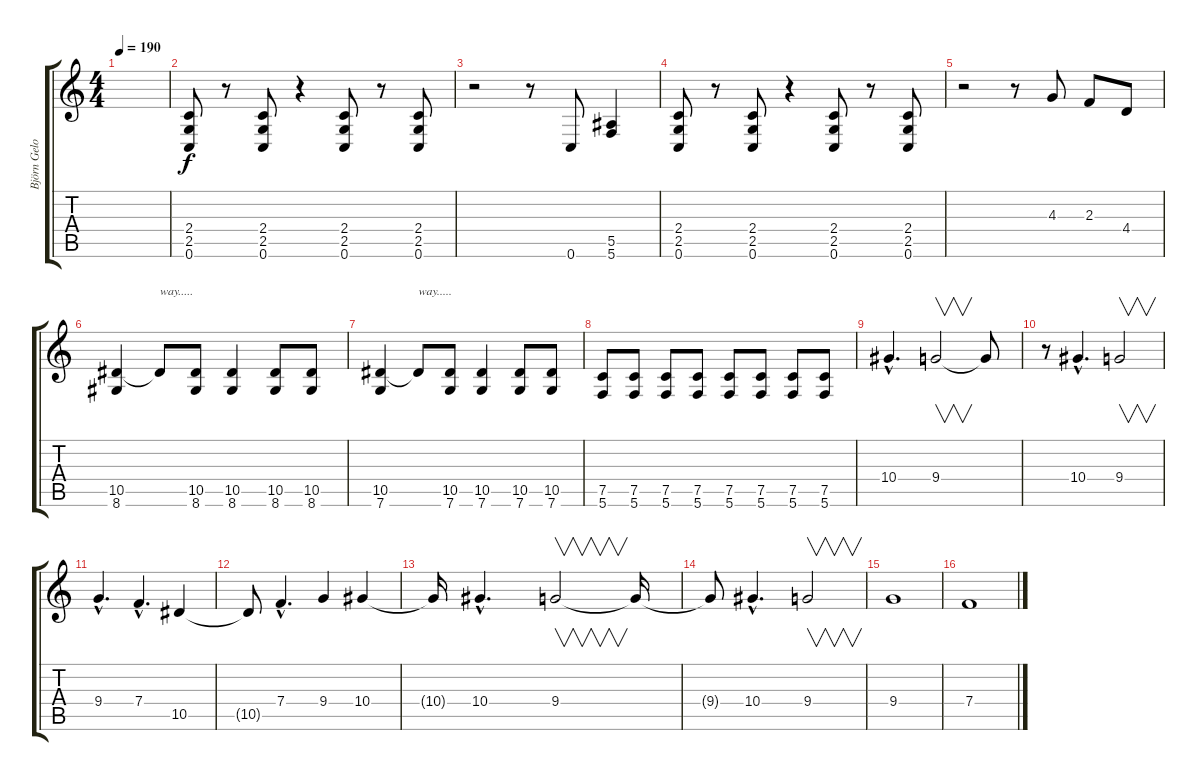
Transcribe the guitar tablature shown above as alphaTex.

\track ("Björn Gelotte" "Björn Gelo") {instrument distortionguitar}
\staff {score tabs}
\tuning (C4 G3 Eb3 Bb2 F2 C2) {hide}
\ts (4 4)
\tempo 190
\clef g2
\ks c
|
(2.4 2.5 0.6).8 r.8 (2.4 2.5 0.6).8 r.4 (2.4 2.5 0.6).8 r.8 (2.4 2.5 0.6).8 |
r.2 r.8 0.6.8 (5.5 5.6).4 |
(2.4 2.5 0.6).8{volume 16} r.8 (2.4 2.5 0.6).8 r.4 (2.4 2.5 0.6).8 r.8 (2.4 2.5 0.6).8 |
r.2 r.8 4.3.8 2.3.8 4.4.8 |
(10.5 8.6).4 10.5{t}.8{txt "way....."} (10.5 8.6).8 (10.5 8.6).4 (10.5 8.6).8 (10.5 8.6).8 |
(10.5 7.6).4 10.5{t}.8{txt "way....."} (10.5 7.6).8 (10.5 7.6).4 (10.5 7.6).8 (10.5 7.6).8 |
(7.5 5.6).8 (7.5 5.6).8 (7.5 5.6).8 (7.5 5.6).8 (7.5 5.6).8 (7.5 5.6).8 (7.5 5.6).8 (7.5 5.6).8 |
10.4{hac}.4{d} 9.4.2{v} 9.4{t}.8 |
r.8 10.4{hac}.4{d} 9.4.2{v} |
9.4{hac}.4{d} 7.4{hac}.4{d} 10.5.4 |
10.5{t}.8 7.4{hac}.4{d} 9.4.4 10.4.4 |
10.4{t}.16 10.4{hac}.4{d} 9.4.2{v} 9.4{t}.16 |
9.4{t}.8 10.4{hac}.4{d} 9.4.2{v} |
9.4.1 |
7.4.1
